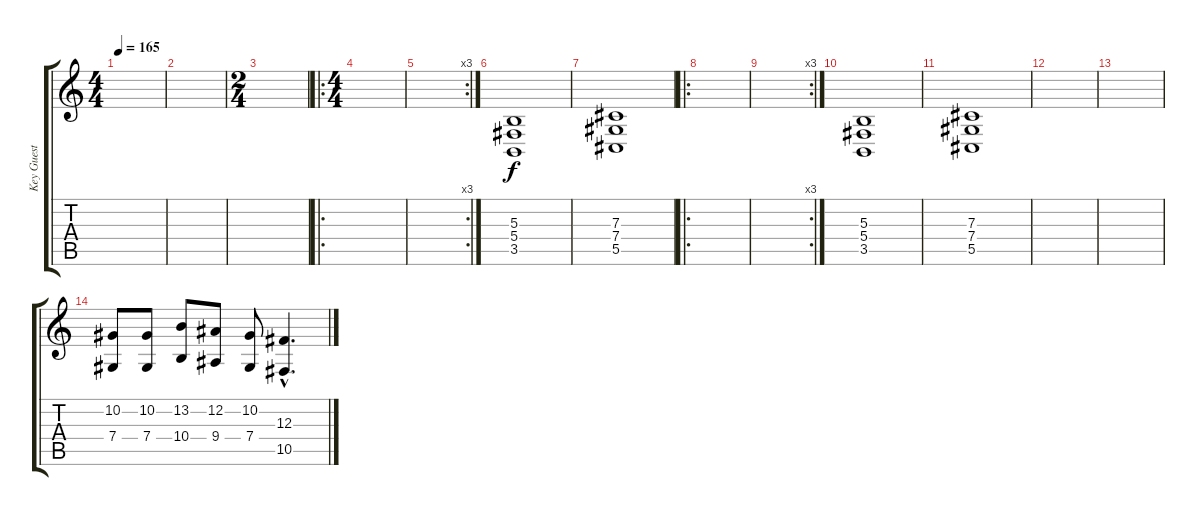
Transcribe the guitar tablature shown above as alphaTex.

\track ("Key Guest 2" "Key Guest ") {instrument stringensemble2}
\staff {score tabs}
\tuning (Eb4 Bb3 Gb3 Db3 Ab2 Eb2) {hide}
\ts (4 4)
\tempo 165
\clef g2
\ks c
|
|
\ts (2 4)
|
\ro
\ts (4 4)
|
\rc 3
|
(5.3 5.4 3.5).1 |
(7.3 7.4 5.5).1 |
\ro
|
\rc 3
|
(5.3 5.4 3.5).1 |
(7.3 7.4 5.5).1 |
|
|
(10.2 7.4).8{instrument distortionguitar} (10.2 7.4).8 (13.2 10.4).8 (12.2 9.4).8 (10.2 7.4).8 (12.3{hac} 10.5{hac}).4{d}
